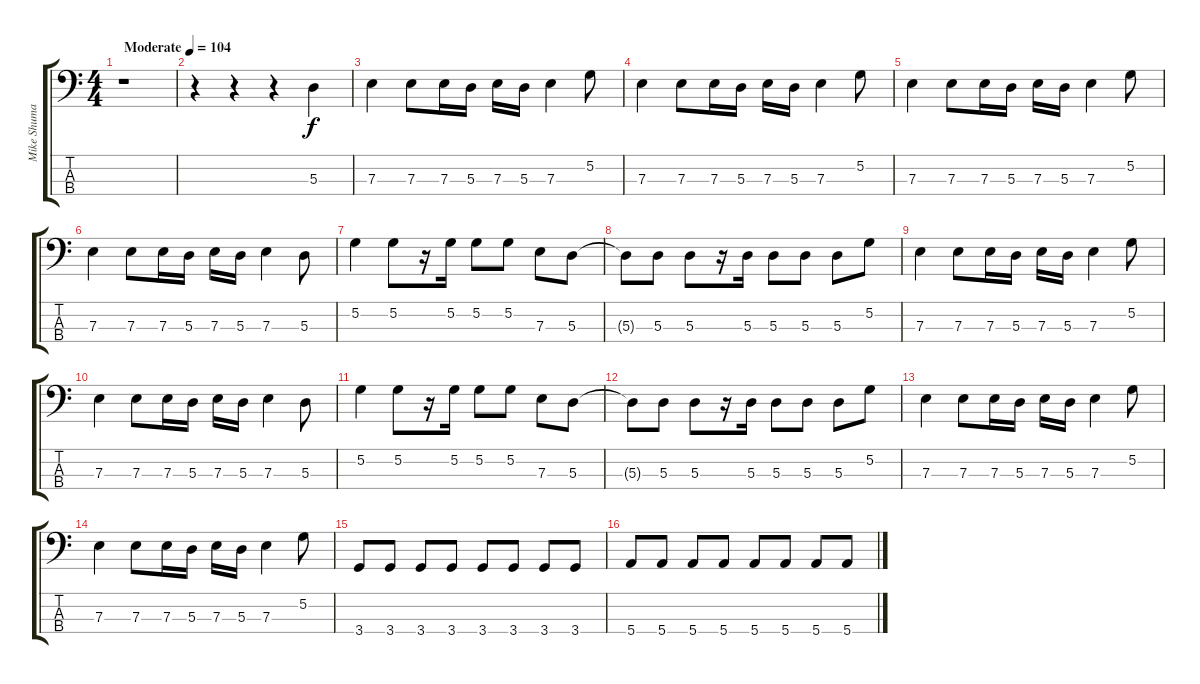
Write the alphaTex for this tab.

\track ("Mike Shuman (Bass)" "Mike Shuma") {instrument electricbassfinger}
\staff {score tabs}
\tuning (G2 D2 A1 E1) {hide}
\ts (4 4)
\tempo (104 "Moderate")
\clef f4
\ks c
r.1{dy f instrument electricbassfinger} |
r.4 r.4 r.4 5.3.4 |
7.3.4 7.3.8 7.3.16 5.3.16 7.3.16 5.3.16 7.3.4 5.2.8 |
7.3.4 7.3.8 7.3.16 5.3.16 7.3.16 5.3.16 7.3.4 5.2.8 |
7.3.4 7.3.8 7.3.16 5.3.16 7.3.16 5.3.16 7.3.4 5.2.8 |
7.3.4 7.3.8 7.3.16 5.3.16 7.3.16 5.3.16 7.3.4 5.3.8 |
5.2.4 5.2.8 r.16 5.2.16 5.2.8 5.2.8 7.3.8 5.3.8 |
5.3{t}.8 5.3.8 5.3.8 r.16 5.3.16 5.3.8 5.3.8 5.3.8 5.2.8 |
7.3.4 7.3.8 7.3.16 5.3.16 7.3.16 5.3.16 7.3.4 5.2.8 |
7.3.4 7.3.8 7.3.16 5.3.16 7.3.16 5.3.16 7.3.4 5.3.8 |
5.2.4 5.2.8 r.16 5.2.16 5.2.8 5.2.8 7.3.8 5.3.8 |
5.3{t}.8 5.3.8 5.3.8 r.16 5.3.16 5.3.8 5.3.8 5.3.8 5.2.8 |
7.3.4 7.3.8 7.3.16 5.3.16 7.3.16 5.3.16 7.3.4 5.2.8 |
7.3.4 7.3.8 7.3.16 5.3.16 7.3.16 5.3.16 7.3.4 5.2.8 |
3.4.8 3.4.8 3.4.8 3.4.8 3.4.8 3.4.8 3.4.8 3.4.8 |
5.4.8 5.4.8 5.4.8 5.4.8 5.4.8 5.4.8 5.4.8 5.4.8
